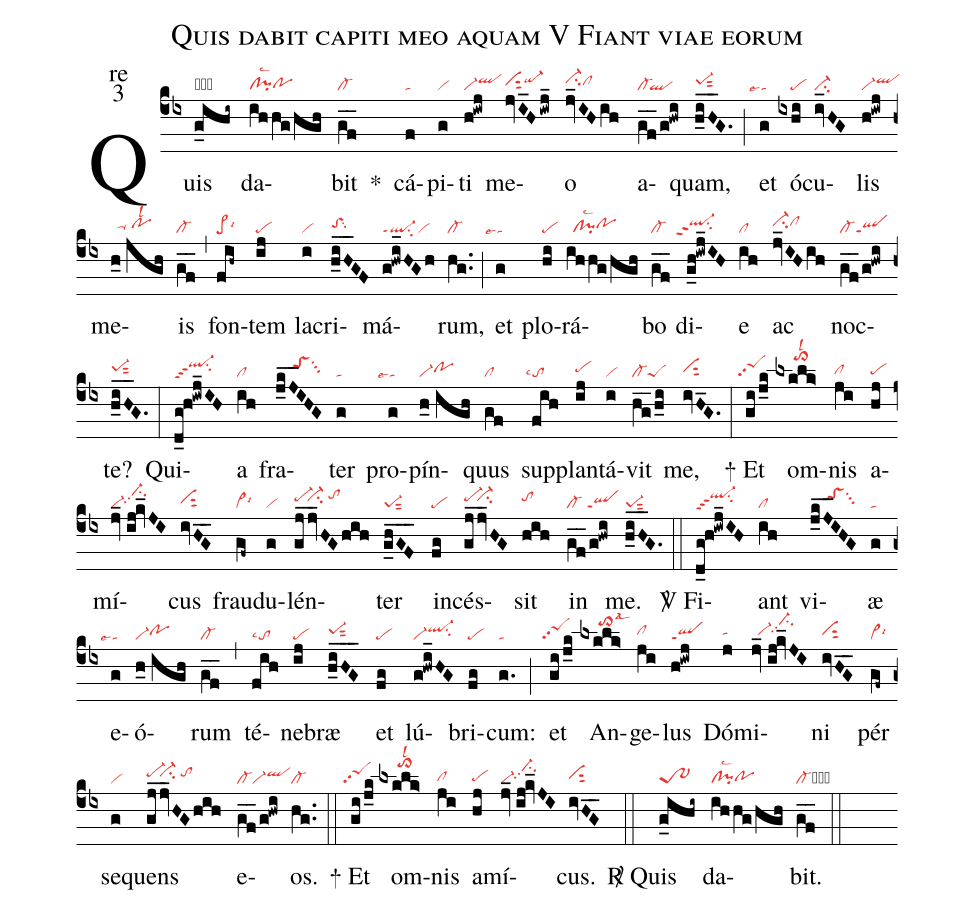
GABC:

name:Quis dabit capiti meo aquam V Fiant viae eorum;
office-part:re;
mode:3;
nabc-lines:1;
%%
(cb4) Quis(g_ihi~|obtr-~1) da(ihhg/hgh|cl!pilsc2pohg)bit(gf__|cl-) <sp>*</sp>() cá(f|ta)pi(g|vi)ti(h!iwj|vi-qlhi) me(jvI_H/iwj_|ciS1hhqi-hi)o(jv_IHih|ci-hiclhh) a(gf__/g!hwi|cl-`ql)quam,(h_iH__G.|pe-1hhsut2) (;) et(g|```talse4) ó(ixhi|////pe)cu(iv_HG|ci-)lis(h!iwj|vi-qlhi) me(h_0//jgh|//ta-hh/pohhlsl2)is(gf__|cl-) (,) fon(fih~|pe>lsi6)tem(ij|pe) la(i|vi)cri(h_iH__GF|toShhsu2)má(g!hwi_HGh|ql-ppt1su2vi)rum,(hg..|cl-) (;) et(g|```talse4) plo(hi|pe)rá(ihhg/hgh|//cl!pilsc2pohh)bo(gf__|cl-) di(g_h!iwj_IH|```ql-hippt2su2)e(ih|cl) ac(jv_IHih|ci-hiclhi) noc(gf__/g!hwi|cl-qlppt1)te?(h_iH__G.|pe-1hhsut2) (:) Qui(d_g!h!iwj_IH|ql-hjppt3su2)a(ih|cl) fra(j_kJ__IHG|/////toShjsu3)ter(g|ta) pro(g|```talse4)pín(h_0//igh|vi-pohh)quus(gf|cl) sup(fih|``tolsc4)plan(ij|pehh)tá(i|vi)vit(hg__/h_i|cl-peS) me,(ivH_G.|ciS1hh) (:)
<sp>+</sp> Et(gi/j_k|``peShjpp2) om(lxklk>|//////to>hmlsl2)nis(ji|clhg) a(hj|pehg)mí(jv_//ij!kv_JI|vi-//ci-hkpp2)cus(ivHG__|ciS1hh) frau(gf~|vi>lsi6)du(g|vi)lén(gj_jv_HGhih|pe-hi``vi-hisu2/tohj)ter(g_hGF___|pe-1sut2) in(fg|pe)cés(gj_jv_HG|pe-hi``vi-hisu2)sit(hih|tohi) in(gf__/g!hwi|cl-/qlppt1) me.(h_iH__G.|pe-1sut2) (::)

<sp>V/</sp> Fi(d_g!h!iwj_IH|ql-hjppt3su2)ant(ih|cl) vi(j_kJ__IHG|/////toShjsu3)æ(g|ta) e(g|```talse4)ó(h_0//igh|vi-pohh)rum(gf__|cl-) (,) té(fih|tolsc4)ne(ij|pe)bræ(h_iHG___|pe-1hhsut2) et(fg|pe) lú(g!hwi_HG|vi-ql-hisu2)bri(fg|pe)cum:(g.|ta) (;) et(gi/j_k|``peShjpp2) An(lxklk>|//////to>hllsal3)ge(ji|clhh)lus(h!iwj|qlppt1) Dó(j|tahh)mi(jv_//ij!kv_JI|//vi-hh//ci-hlpp2)ni(ivHG__|ciS1hh) pér(gf~|vi>lsi6) se(g|vi)quens(gj_jv_HGhih|pe-hi``vi-hisu2/tohi) e(gf__/g!hwi|cl-vi-qlhi)os.(hg..|cl-) (::)
<sp>+</sp> Et(gi/j_k|``peShjpp2) om(lxklk>|//////to>hmlsl2)nis(ji|clhg) a(hj|pehg)mí(jv_//ij!kv_JI|vi-//ci-hkpp2)cus.(ivHG__|ciS1hh) (::)

<sp>R/</sp> Quis(g_ihi~|tr-~1) da(ihhg/hgh|cl!pilsc2pohg)bit.(gf__|cl-cb) (::)
